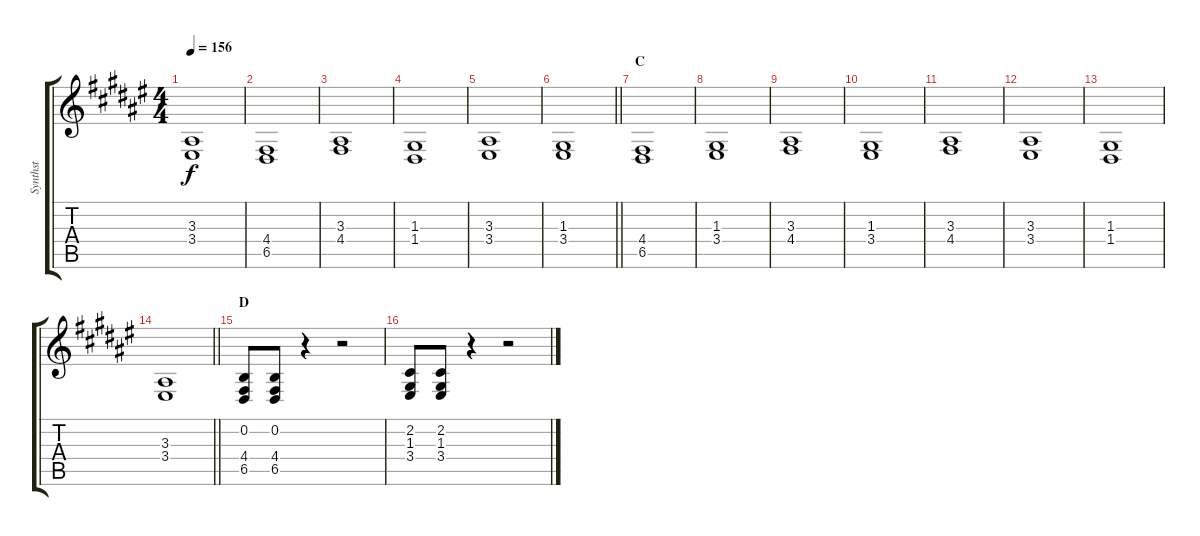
\track ("Synthst" "Synthst") {instrument stringensemble1}
\staff {score tabs}
\tuning (E4 B3 G3 D3 A2 E2) {hide}
\ts (4 4)
\tempo 156
\clef g2
\ks f#
(3.3 3.4).1{dy f} |
(4.4 6.5).1 |
(3.3 4.4).1 |
(1.3 1.4).1 |
(3.3 3.4).1 |
\barLineRight lightlight
(1.3 3.4).1 |
\section ("" "C")
(4.4 6.5).1 |
(1.3 3.4).1 |
(3.3 4.4).1 |
(1.3 3.4).1 |
(3.3 4.4).1 |
(3.3 3.4).1 |
(1.3 1.4).1 |
\barLineRight lightlight
(3.3 3.4).1 |
\section ("" "D")
(0.2 4.4 6.5).8 (0.2 4.4 6.5).8 r.4 r.2 |
(2.2 1.3 3.4).8 (2.2 1.3 3.4).8 r.4 r.2
